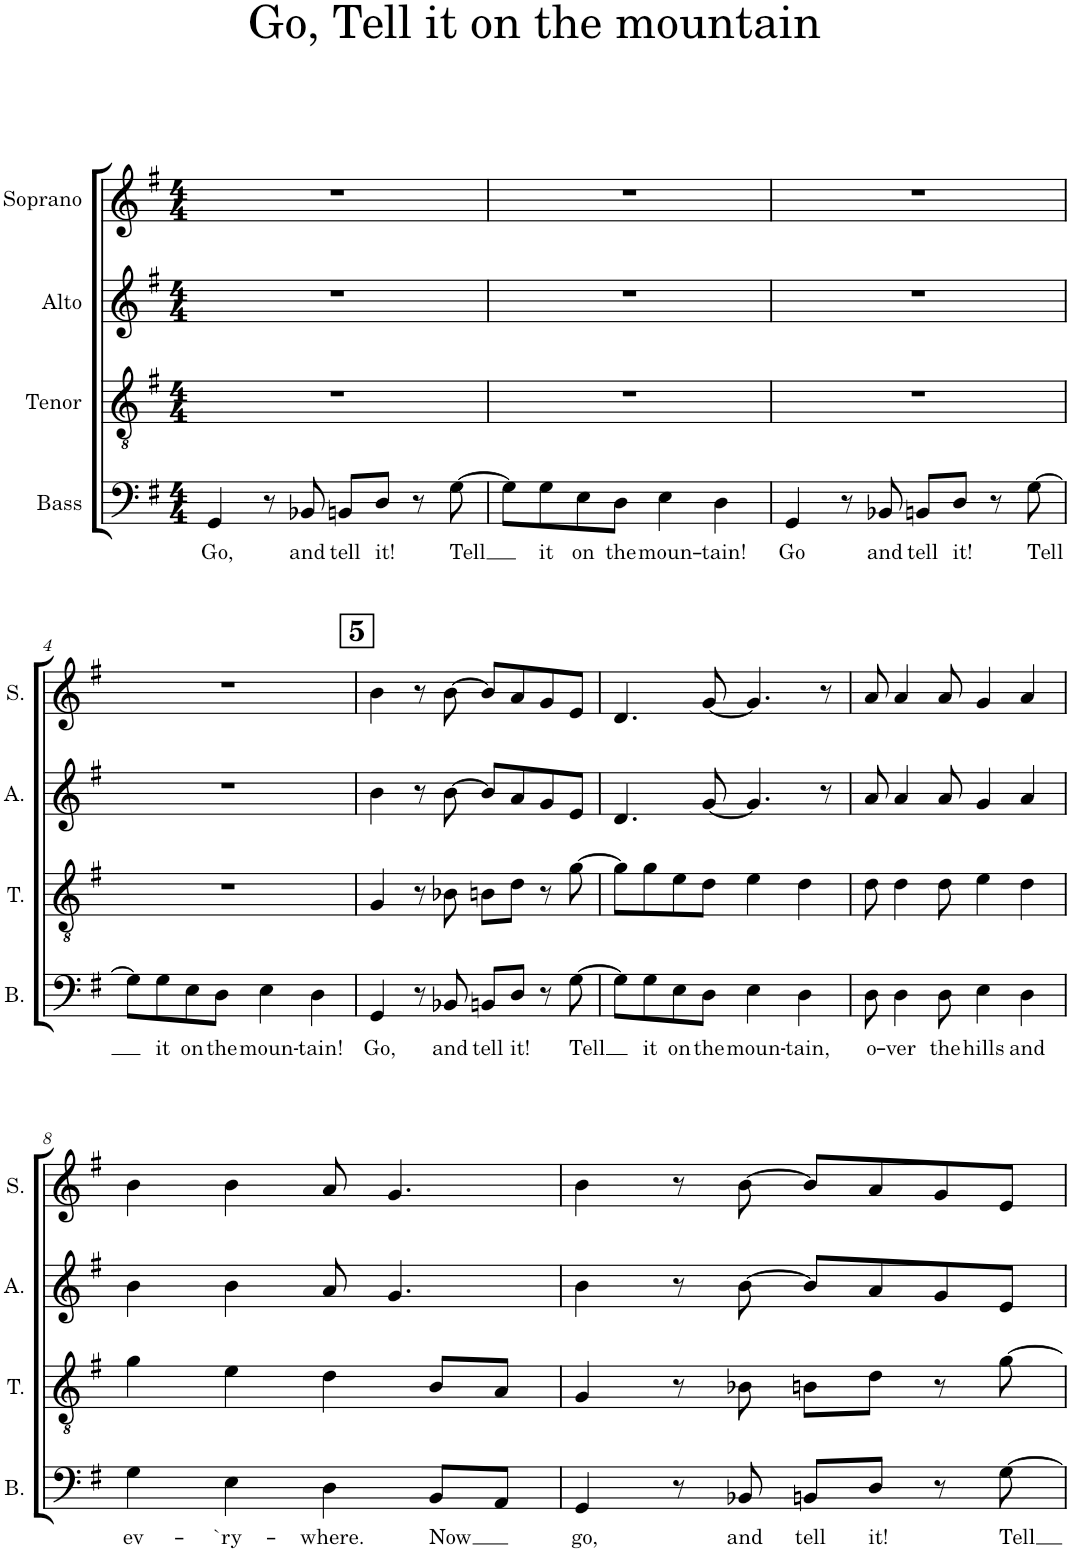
**kern	**text	**kern	**kern	**kern
*part4	*part4	*part3	*part2	*part1
*staff4	*staff4	*staff3	*staff2	*staff1
*I"Bass	*	*I"Tenor	*I"Alto	*I"Soprano
*I'B.	*	*I'T.	*I'A.	*I'S.
*clefF4	*	*clefGv2	*clefG2	*clefG2
*	*	*Trd1c2	*	*
*k[f#]	*	*k[f#]	*k[f#]	*k[f#]
*M4/4	*	*M4/4	*M4/4	*M4/4
=1	=1	=1	=1	=1
!	!LO:LY:b	!	!	!
4GG/	Go,	1r	1r	1r
8r	.	.	.	.
!	!LO:LY:b	!	!	!
8BB-X/	and	.	.	.
!	!LO:LY:b	!	!	!
8BBn/L	tell	.	.	.
!	!LO:LY:b	!	!	!
8D/J	it!	.	.	.
8r	.	.	.	.
!	!LO:LY:b	!	!	!
[8G\	Tell	.	.	.
=2	=2	=2	=2	=2
8G\L]	.	1r	1r	1r
!	!LO:LY:b	!	!	!
8G\	it	.	.	.
!	!LO:LY:b	!	!	!
8E\	on	.	.	.
!	!LO:LY:b	!	!	!
8D\J	the	.	.	.
!	!LO:LY:b	!	!	!
4E\	moun-	.	.	.
!	!LO:LY:b	!	!	!
4D\	-tain!	.	.	.
=3	=3	=3	=3	=3
!	!LO:LY:b	!	!	!
4GG/	Go	1r	1r	1r
8r	.	.	.	.
!	!LO:LY:b	!	!	!
8BB-X/	and	.	.	.
!	!LO:LY:b	!	!	!
8BBn/L	tell	.	.	.
!	!LO:LY:b	!	!	!
8D/J	it!	.	.	.
8r	.	.	.	.
!	!LO:LY:b	!	!	!
[8G\	-Tell	.	.	.
!!LO:LB:g=z
=4	=4	=4	=4	=4
8G\L]	.	1r	1r	1r
!	!LO:LY:b	!	!	!
8G\	it	.	.	.
!	!LO:LY:b	!	!	!
8E\	on	.	.	.
!	!LO:LY:b	!	!	!
8D\J	the	.	.	.
!	!LO:LY:b	!	!	!
4E\	moun-	.	.	.
!	!LO:LY:b	!	!	!
4D\	tain!	.	.	.
!!LO:REH:place=s1:a:B:cj:fs=14:t=5
=5	=5	=5	=5	=5
!	!LO:LY:b	!	!	!
4GG/	Go,	4G/	4b\	4b\
8r	.	8r	8r	8r
!	!LO:LY:b	!	!	!
8BB-X/	and	8B-X\	[8b\	[8b\
!	!LO:LY:b	!	!	!
8BBn/L	tell	8Bn\L	8b/L]	8b/L]
!	!LO:LY:b	!	!	!
8D/J	it!	8d\J	8a/	8a/
8r	.	8r	8g/	8g/
!	!LO:LY:b	!	!	!
[8G\	Tell	[8g\	8e/J	8e/J
=6	=6	=6	=6	=6
8G\L]	.	8g\L]	4.d/	4.d/
!	!LO:LY:b	!	!	!
8G\	it	8g\	.	.
!	!LO:LY:b	!	!	!
8E\	on	8e\	.	.
!	!LO:LY:b	!	!	!
8D\J	the	8d\J	[8g/	[8g/
!	!LO:LY:b	!	!	!
4E\	moun-	4e\	4.g/]	4.g/]
!	!LO:LY:b	!	!	!
4D\	-tain,	4d\	.	.
.	.	.	8r	8r
=7	=7	=7	=7	=7
!	!LO:LY:b	!	!	!
8D\	o-	8d\	8a/	8a/
!	!LO:LY:b	!	!	!
4D\	-ver	4d\	4a/	4a/
!	!LO:LY:b	!	!	!
8D\	the	8d\	8a/	8a/
!	!LO:LY:b	!	!	!
4E\	hills	4e\	4g/	4g/
!	!LO:LY:b	!	!	!
4D\	and	4d\	4a/	4a/
!!LO:LB:g=z
=8	=8	=8	=8	=8
!	!LO:LY:b	!	!	!
4G\	ev-	4g\	4b\	4b\
!	!LO:LY:b	!	!	!
4E\	-`ry-	4e\	4b\	4b\
!	!LO:LY:b	!	!	!
4D\	-where.	4d\	8a/	8a/
.	.	.	4.g/	4.g/
!	!LO:LY:b	!	!	!
8BB/L	Now	8B/L	.	.
8AA/J	.	8A/J	.	.
=9	=9	=9	=9	=9
!	!LO:LY:b	!	!	!
4GG/	go,	4G/	4b\	4b\
8r	.	8r	8r	8r
!	!LO:LY:b	!	!	!
8BB-X/	and	8B-X\	[8b\	[8b\
!	!LO:LY:b	!	!	!
8BBn/L	tell	8Bn\L	8b/L]	8b/L]
!	!LO:LY:b	!	!	!
8D/J	it!	8d\J	8a/	8a/
8r	.	8r	8g/	8g/
!	!LO:LY:b	!	!	!
[8G\	Tell	[8g\	8e/J	8e/J
=	=	=	=	=
*-	*-	*-	*-	*-
